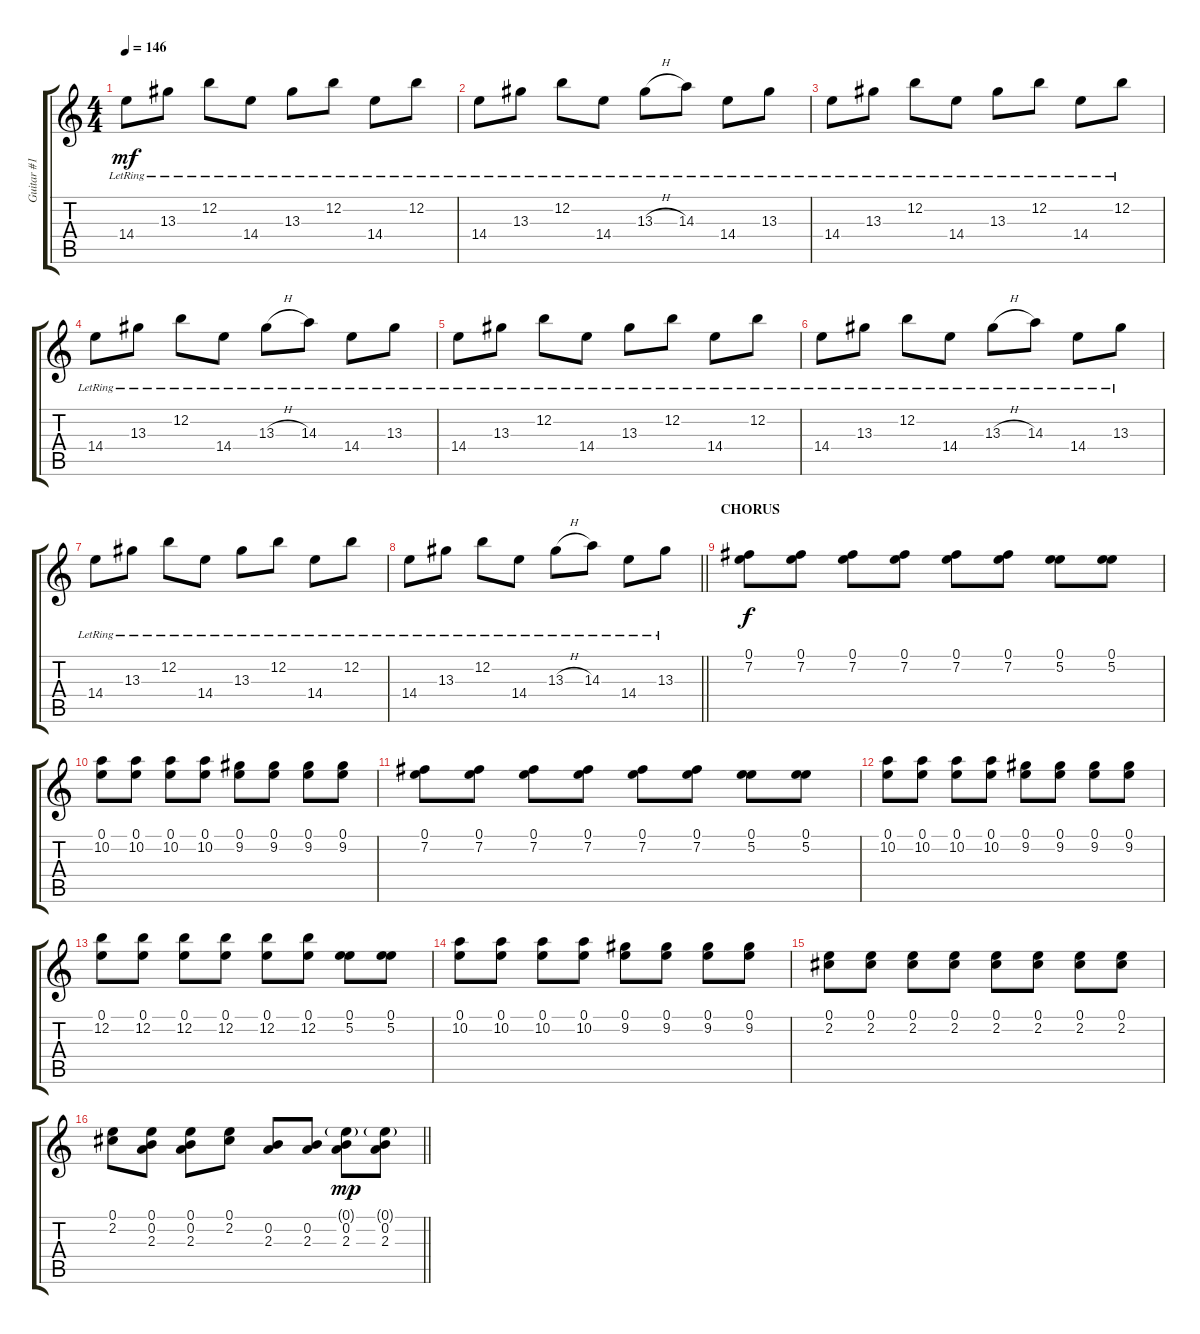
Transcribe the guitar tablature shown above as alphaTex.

\track ("Guitar #1" "Guitar #1") {instrument distortionguitar}
\staff {score tabs}
\tuning (E4 B3 G3 D3 A2 E2) {hide}
\ts (4 4)
\tempo 146
\clef g2
\ks c
14.4{lr}.8{dy mf} 13.3{lr}.8 12.2{lr}.8 14.4{lr}.8 13.3{lr}.8 12.2{lr}.8 14.4{lr}.8 12.2{lr}.8 |
14.4{lr}.8 13.3{lr}.8 12.2{lr}.8 14.4{lr}.8 13.3{h lr}.8 14.3{lr}.8 14.4{lr}.8 13.3{lr}.8 |
14.4{lr}.8 13.3{lr}.8 12.2{lr}.8 14.4{lr}.8 13.3{lr}.8 12.2{lr}.8 14.4{lr}.8 12.2{lr}.8 |
14.4{lr}.8 13.3{lr}.8 12.2{lr}.8 14.4{lr}.8 13.3{h lr}.8 14.3{lr}.8 14.4{lr}.8 13.3{lr}.8 |
14.4{lr}.8 13.3{lr}.8 12.2{lr}.8 14.4{lr}.8 13.3{lr}.8 12.2{lr}.8 14.4{lr}.8 12.2{lr}.8 |
14.4{lr}.8 13.3{lr}.8 12.2{lr}.8 14.4{lr}.8 13.3{h lr}.8 14.3{lr}.8 14.4{lr}.8 13.3{lr}.8 |
14.4{lr}.8 13.3{lr}.8 12.2{lr}.8 14.4{lr}.8 13.3{lr}.8 12.2{lr}.8 14.4{lr}.8 12.2{lr}.8 |
\barLineRight lightlight
14.4{lr}.8 13.3{lr}.8 12.2{lr}.8 14.4{lr}.8 13.3{h lr}.8 14.3{lr}.8 14.4{lr}.8 13.3{lr}.8 |
\section ("" "CHORUS")
(0.1 7.2).8{dy f} (0.1 7.2).8 (0.1 7.2).8 (0.1 7.2).8 (0.1 7.2).8 (0.1 7.2).8 (0.1 5.2).8 (0.1 5.2).8 |
(0.1 10.2).8 (0.1 10.2).8 (0.1 10.2).8 (0.1 10.2).8 (0.1 9.2).8 (0.1 9.2).8 (0.1 9.2).8 (0.1 9.2).8 |
(0.1 7.2).8 (0.1 7.2).8 (0.1 7.2).8 (0.1 7.2).8 (0.1 7.2).8 (0.1 7.2).8 (0.1 5.2).8 (0.1 5.2).8 |
(0.1 10.2).8 (0.1 10.2).8 (0.1 10.2).8 (0.1 10.2).8 (0.1 9.2).8 (0.1 9.2).8 (0.1 9.2).8 (0.1 9.2).8 |
(0.1 12.2).8 (0.1 12.2).8 (0.1 12.2).8 (0.1 12.2).8 (0.1 12.2).8 (0.1 12.2).8 (0.1 5.2).8 (0.1 5.2).8 |
(0.1 10.2).8 (0.1 10.2).8 (0.1 10.2).8 (0.1 10.2).8 (0.1 9.2).8 (0.1 9.2).8 (0.1 9.2).8 (0.1 9.2).8 |
(0.1 2.2).8 (0.1 2.2).8 (0.1 2.2).8 (0.1 2.2).8 (0.1 2.2).8 (0.1 2.2).8 (0.1 2.2).8 (0.1 2.2).8 |
\barLineRight lightlight
(0.1 2.2).8 (0.1 0.2 2.3).8 (0.1 0.2 2.3).8 (0.1 2.2).8 (0.2 2.3).8 (0.2 2.3).8 (0.1{g} 0.2 2.3).8{dy mp} (0.1{g} 0.2 2.3).8
